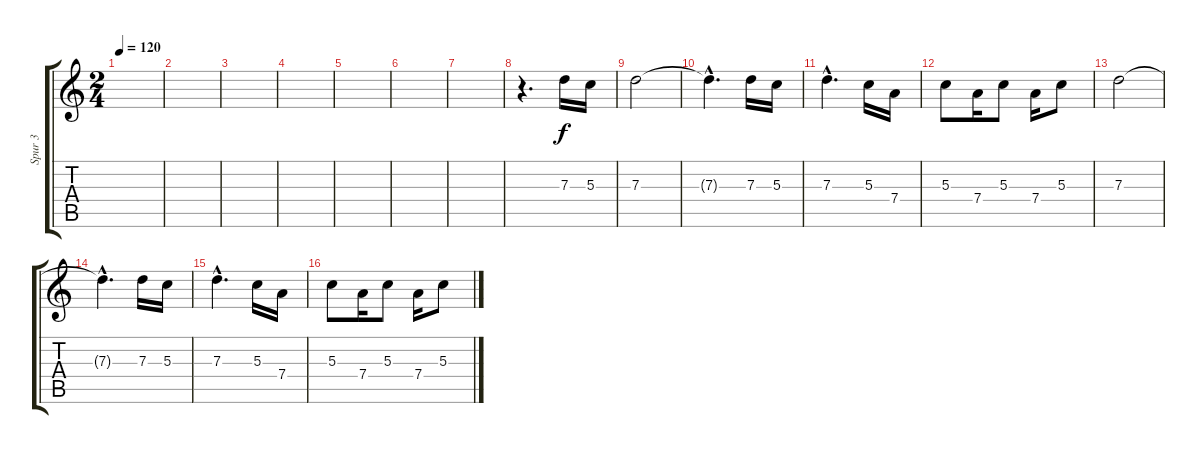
\track ("Spur 3" "Spur 3") {instrument distortionguitar}
\staff {score tabs}
\tuning (E4 B3 G3 D3 A2 E2) {hide}
\ts (2 4)
\tempo 120
\clef g2
\ks c
|
|
|
|
|
|
|
r.4{d} 7.3.16 5.3.16 |
7.3.2 |
7.3{hac t}.4{d} 7.3.16 5.3.16 |
7.3{hac}.4{d} 5.3.16 7.4.16 |
5.3.8 7.4.16 5.3.8 7.4.16 5.3.8 |
7.3.2 |
7.3{hac t}.4{d} 7.3.16 5.3.16 |
7.3{hac}.4{d} 5.3.16 7.4.16 |
5.3.8 7.4.16 5.3.8 7.4.16 5.3.8
